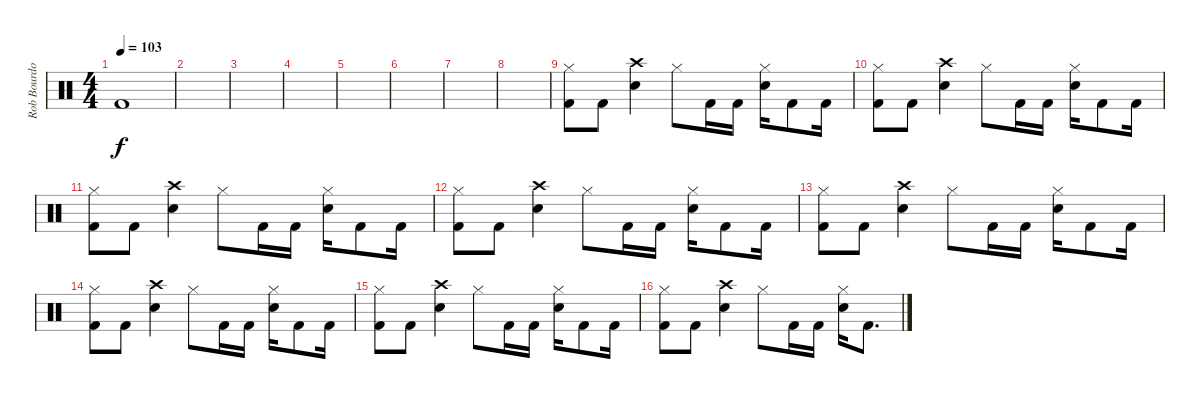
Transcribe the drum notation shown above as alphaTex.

\track ("Rob Bourdon" "Rob Bourdo") {instrument percussion}
\staff {score}
\articulation defaults
\ts (4 4)
\tempo 103
\clef neutral
\ks c "Kick (hit) 2".1{dy f}
|
|
|
|
|
|
|
|
("Hi-Hat (closed)" "Kick (hit) 2").8 "Kick (hit) 2".8 ("Crash high (hit)" "Electric Snare (hit)").4 "Hi-Hat (closed)".8 "Kick (hit) 2".16 "Kick (hit) 2".16 ("Hi-Hat (closed)" "Electric Snare (hit)").16 "Kick (hit) 2".8 "Kick (hit) 2".16 |
("Hi-Hat (closed)" "Kick (hit) 2").8 "Kick (hit) 2".8 ("Crash high (hit)" "Electric Snare (hit)").4 "Hi-Hat (closed)".8 "Kick (hit) 2".16 "Kick (hit) 2".16 ("Hi-Hat (closed)" "Electric Snare (hit)").16 "Kick (hit) 2".8 "Kick (hit) 2".16 |
("Hi-Hat (closed)" "Kick (hit) 2").8 "Kick (hit) 2".8 ("Crash high (hit)" "Electric Snare (hit)").4 "Hi-Hat (closed)".8 "Kick (hit) 2".16 "Kick (hit) 2".16 ("Hi-Hat (closed)" "Electric Snare (hit)").16 "Kick (hit) 2".8 "Kick (hit) 2".16 |
("Hi-Hat (closed)" "Kick (hit) 2").8 "Kick (hit) 2".8 ("Crash high (hit)" "Electric Snare (hit)").4 "Hi-Hat (closed)".8 "Kick (hit) 2".16 "Kick (hit) 2".16 ("Hi-Hat (closed)" "Electric Snare (hit)").16 "Kick (hit) 2".8 "Kick (hit) 2".16 |
("Hi-Hat (closed)" "Kick (hit) 2").8 "Kick (hit) 2".8 ("Crash high (hit)" "Electric Snare (hit)").4 "Hi-Hat (closed)".8 "Kick (hit) 2".16 "Kick (hit) 2".16 ("Hi-Hat (closed)" "Electric Snare (hit)").16 "Kick (hit) 2".8 "Kick (hit) 2".16 |
("Hi-Hat (closed)" "Kick (hit) 2").8 "Kick (hit) 2".8 ("Crash high (hit)" "Electric Snare (hit)").4 "Hi-Hat (closed)".8 "Kick (hit) 2".16 "Kick (hit) 2".16 ("Hi-Hat (closed)" "Electric Snare (hit)").16 "Kick (hit) 2".8 "Kick (hit) 2".16 |
("Hi-Hat (closed)" "Kick (hit) 2").8 "Kick (hit) 2".8 ("Crash high (hit)" "Electric Snare (hit)").4 "Hi-Hat (closed)".8 "Kick (hit) 2".16 "Kick (hit) 2".16 ("Hi-Hat (closed)" "Electric Snare (hit)").16 "Kick (hit) 2".8 "Kick (hit) 2".16 |
("Hi-Hat (closed)" "Kick (hit) 2").8 "Kick (hit) 2".8 ("Crash high (hit)" "Electric Snare (hit)").4 "Hi-Hat (closed)".8 "Kick (hit) 2".16 "Kick (hit) 2".16 ("Hi-Hat (closed)" "Electric Snare (hit)").16 "Kick (hit) 2".8{d}
